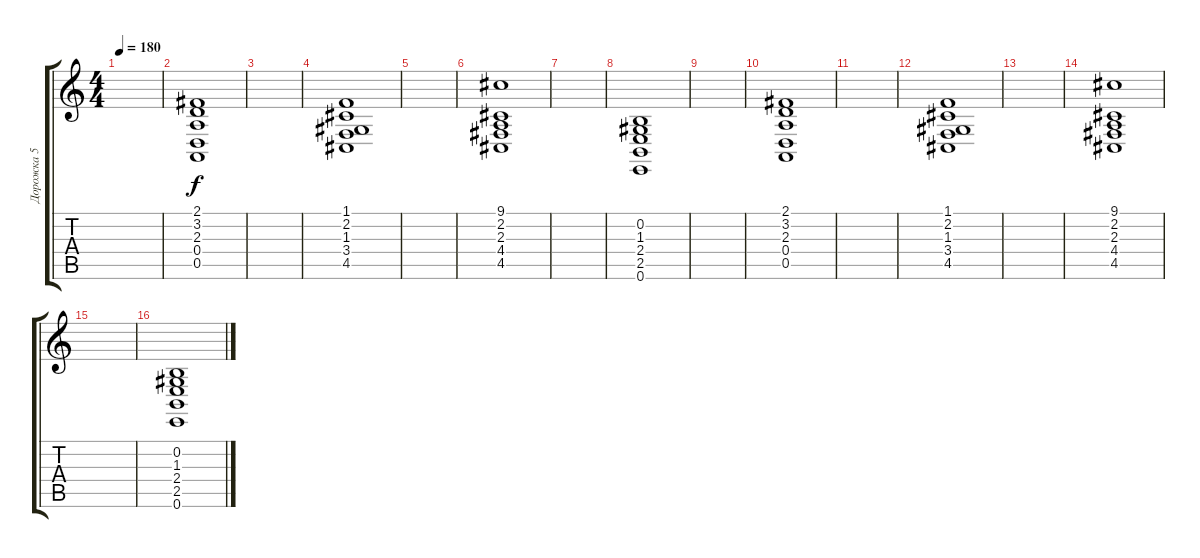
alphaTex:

\track ("Дорожка 5" "Дорожка 5") {instrument pad2warm}
\staff {score tabs}
\tuning (E4 B3 G3 D3 A2 E2) {hide}
\ts (4 4)
\tempo 180
\clef g2
\ks c
|
(2.1 3.2 2.3 0.4 0.5).1 |
|
(1.1 2.2 1.3 3.4 4.5).1 |
|
(9.1 2.2 2.3 4.4 4.5).1 |
|
(0.2 1.3 2.4 2.5 0.6).1 |
|
(2.1 3.2 2.3 0.4 0.5).1 |
|
(1.1 2.2 1.3 3.4 4.5).1 |
|
(9.1 2.2 2.3 4.4 4.5).1 |
|
(0.2 1.3 2.4 2.5 0.6).1
